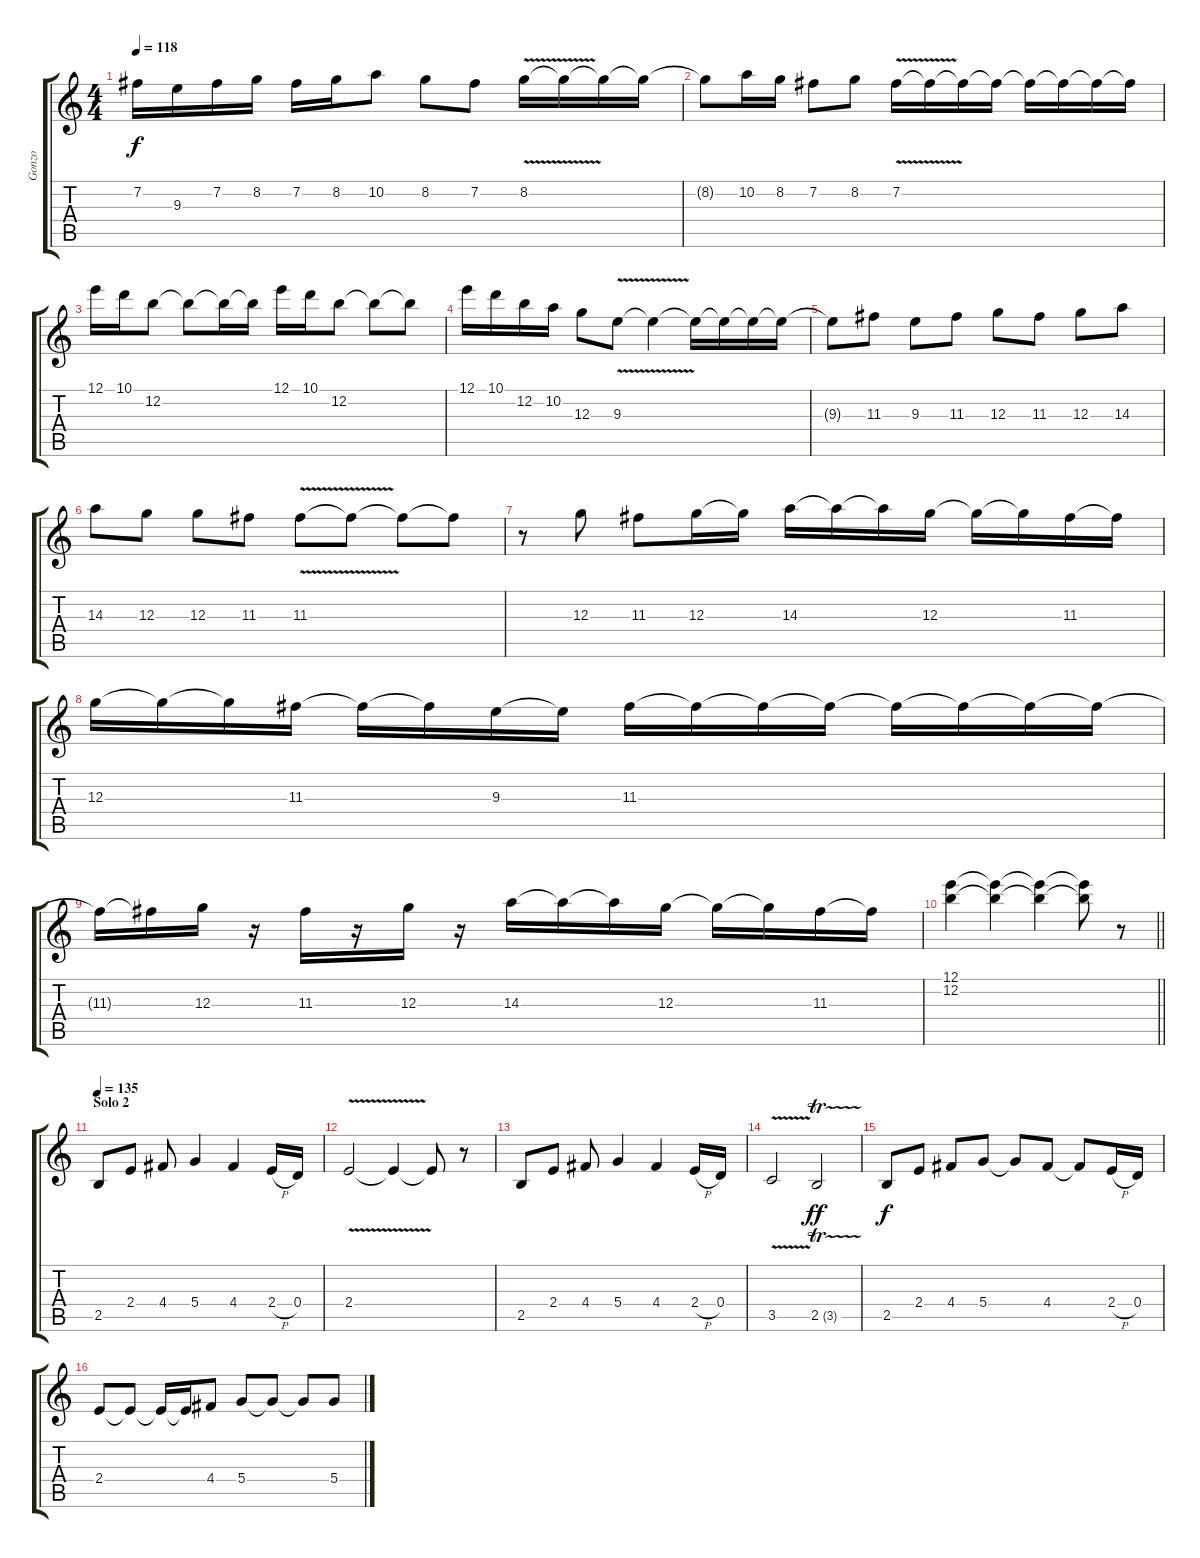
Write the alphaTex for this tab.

\track ("Gonzo" "Gonzo") {instrument electricguitarmuted}
\staff {score tabs}
\tuning (E4 B3 G3 D3 A2 E2) {hide}
\ts (4 4)
\tempo 118
\clef g2
\ks c
7.2.16{dy f} 9.3.16 7.2.16 8.2.16 7.2.16 8.2.16 10.2.8 8.2.8 7.2.8 8.2{v}.16 8.2{t}.16 8.2{t}.16 8.2{t}.16 |
8.2{t}.8 10.2.16 8.2.16 7.2.8 8.2.8 7.2{v}.16 7.2{t}.16 7.2{t}.16 7.2{t}.16 7.2{t}.16 7.2{t}.16 7.2{t}.16 7.2{t}.16 |
12.1.16 10.1.16 12.2.8 12.2{t}.8 12.2{t}.16 12.2{t}.16 12.1.16 10.1.16 12.2.8 12.2{t}.8 12.2{t}.8 |
12.1.16 10.1.16 12.2.16 10.2.16 12.3.8 9.3{v}.8 9.3{t}.4 9.3{t}.16 9.3{t}.16 9.3{t}.16 9.3{t}.16 |
9.3{t}.8 11.3.8 9.3.8 11.3.8 12.3.8 11.3.8 12.3.8 14.3.8 |
14.3.8 12.3.8 12.3.8 11.3.8 11.3{v}.8 11.3{t}.8 11.3{t}.8 11.3{t}.8 |
r.8 12.3.8 11.3.8 12.3.16 12.3{t}.16 14.3.16 14.3{t}.16 14.3{t}.16 12.3.16 12.3{t}.16 12.3{t}.16 11.3.16 11.3{t}.16 |
12.3.16 12.3{t}.16 12.3{t}.16 11.3.16 11.3{t}.16 11.3{t}.16 9.3.16 9.3{t}.16 11.3.16 11.3{t}.16 11.3{t}.16 11.3{t}.16 11.3{t}.16 11.3{t}.16 11.3{t}.16 11.3{t}.16 |
11.3{t}.16 11.3{t}.16 12.3.16 r.16 11.3.16 r.16 12.3.16 r.16 14.3.16 14.3{t}.16 14.3{t}.16 12.3.16 12.3{t}.16 12.3{t}.16 11.3.16 11.3{t}.16 |
\barLineRight lightlight
(12.1 12.2).4 (12.1{t} 12.2{t}).4 (12.1{t} 12.2{t}).4 (12.1{t} 12.2{t}).8 r.8 |
\section ("" "Solo 2")
\tempo 135
2.5.8{volume 12} 2.4.8 4.4.8 5.4.4 4.4.4 2.4{h}.16 0.4.16 |
2.4{v}.2 2.4{t}.4 2.4{t}.8 r.8 |
2.5.8 2.4.8 4.4.8 5.4.4 4.4.4 2.4{h}.16 0.4.16 |
3.5{v}.2 2.5{tr (3 16)}.2{dy ff} |
2.5.8{dy f} 2.4.8 4.4.8 5.4.8 5.4{t}.8 4.4.8 4.4{t}.8 2.4{h}.16 0.4.16 |
2.4.8 2.4{t}.8 2.4{t}.16 2.4{t}.16 4.4.8 5.4.8 5.4{t}.8 5.4{t}.8 5.4.8
